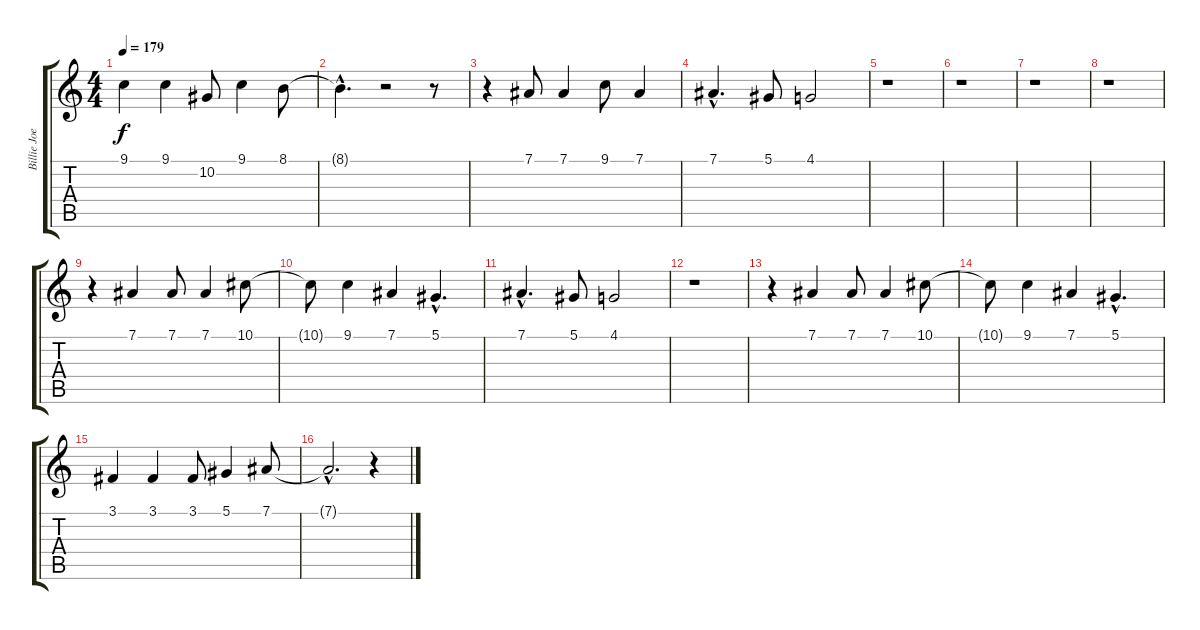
\track ("Billie Joe Vocal" "Billie Joe") {instrument altosax}
\staff {score tabs}
\tuning (Eb4 Bb3 Gb3 Db3 Ab2 Eb2) {hide}
\ts (4 4)
\tempo 179
\clef g2
\ks c
9.1{t}.4{dy f} 9.1.4 10.2.8 9.1.4 8.1.8 |
8.1{hac t}.4{d} r.2 r.8 |
r.4 7.1.8 7.1.4 9.1.8 7.1.4 |
7.1{hac}.4{d} 5.1.8 4.1.2 |
r.1 |
r.1 |
r.1 |
r.1 |
r.4 7.1.4 7.1.8 7.1.4 10.1.8 |
10.1{t}.8 9.1.4 7.1.4 5.1{hac}.4{d} |
7.1{hac}.4{d} 5.1.8 4.1.2 |
r.1 |
r.4 7.1.4 7.1.8 7.1.4 10.1.8 |
10.1{t}.8 9.1.4 7.1.4 5.1{hac}.4{d} |
3.1.4 3.1.4 3.1.8 5.1.4 7.1.8 |
7.1{hac t}.2{d} r.4
